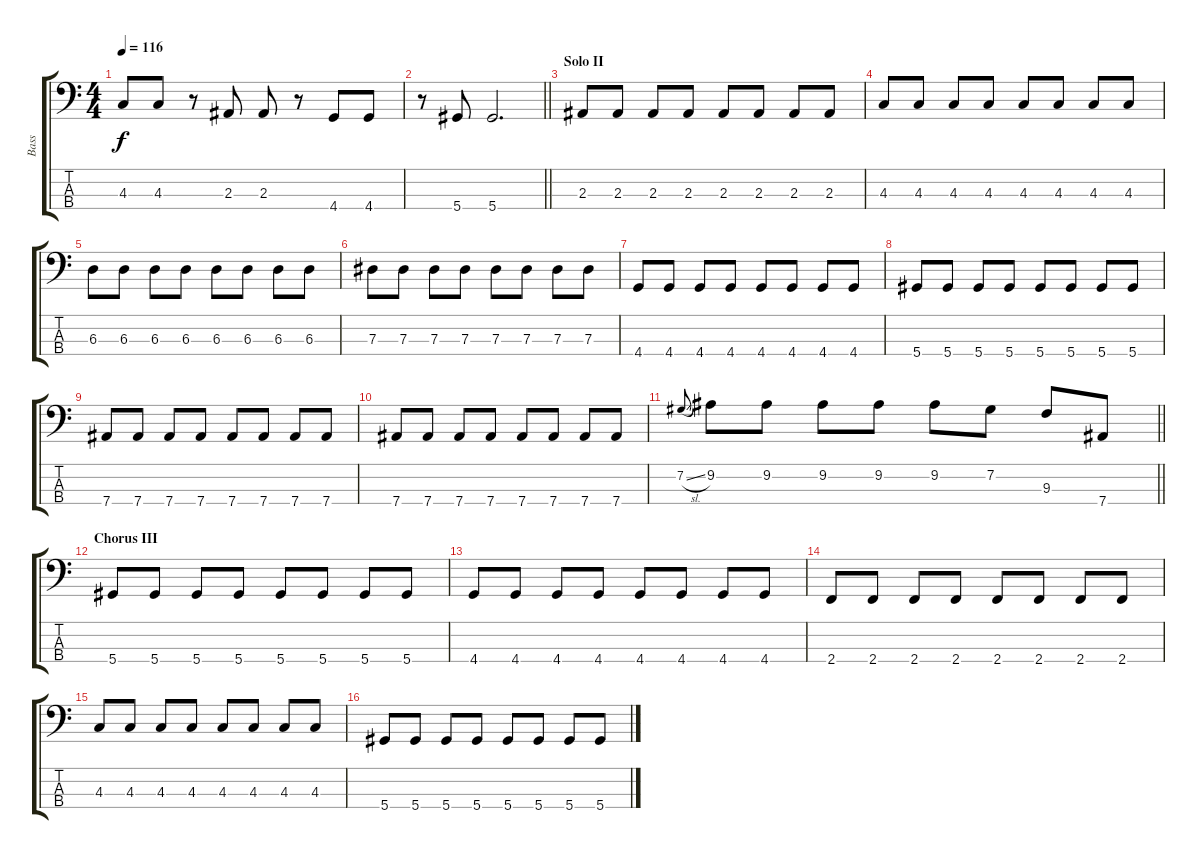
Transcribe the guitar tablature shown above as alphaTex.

\track ("Bass" "Bass") {instrument electricbasspick}
\staff {score tabs}
\tuning (Gb2 Db2 Ab1 Eb1) {hide}
\ts (4 4)
\tempo 116
\clef f4
\ks c
4.3.8{dy f} 4.3.8 r.8 2.3.8 2.3.8 r.8 4.4.8 4.4.8 |
\barLineRight lightlight
r.8 5.4.8 5.4.2{d} |
\section ("" "Solo II")
2.3.8 2.3.8 2.3.8 2.3.8 2.3.8 2.3.8 2.3.8 2.3.8 |
4.3.8 4.3.8 4.3.8 4.3.8 4.3.8 4.3.8 4.3.8 4.3.8 |
6.3.8 6.3.8 6.3.8 6.3.8 6.3.8 6.3.8 6.3.8 6.3.8 |
7.3.8 7.3.8 7.3.8 7.3.8 7.3.8 7.3.8 7.3.8 7.3.8 |
4.4.8 4.4.8 4.4.8 4.4.8 4.4.8 4.4.8 4.4.8 4.4.8 |
5.4.8 5.4.8 5.4.8 5.4.8 5.4.8 5.4.8 5.4.8 5.4.8 |
7.4.8 7.4.8 7.4.8 7.4.8 7.4.8 7.4.8 7.4.8 7.4.8 |
7.4.8 7.4.8 7.4.8 7.4.8 7.4.8 7.4.8 7.4.8 7.4.8 |
\barLineRight lightlight
7.2{sl}.8{gr onbeat} 9.2.8 9.2.8 9.2.8 9.2.8 9.2.8 7.2.8 9.3.8 7.4.8 |
\section ("" "Chorus III")
5.4.8 5.4.8 5.4.8 5.4.8 5.4.8 5.4.8 5.4.8 5.4.8 |
4.4.8 4.4.8 4.4.8 4.4.8 4.4.8 4.4.8 4.4.8 4.4.8 |
2.4.8 2.4.8 2.4.8 2.4.8 2.4.8 2.4.8 2.4.8 2.4.8 |
4.3.8 4.3.8 4.3.8 4.3.8 4.3.8 4.3.8 4.3.8 4.3.8 |
5.4.8 5.4.8 5.4.8 5.4.8 5.4.8 5.4.8 5.4.8 5.4.8
